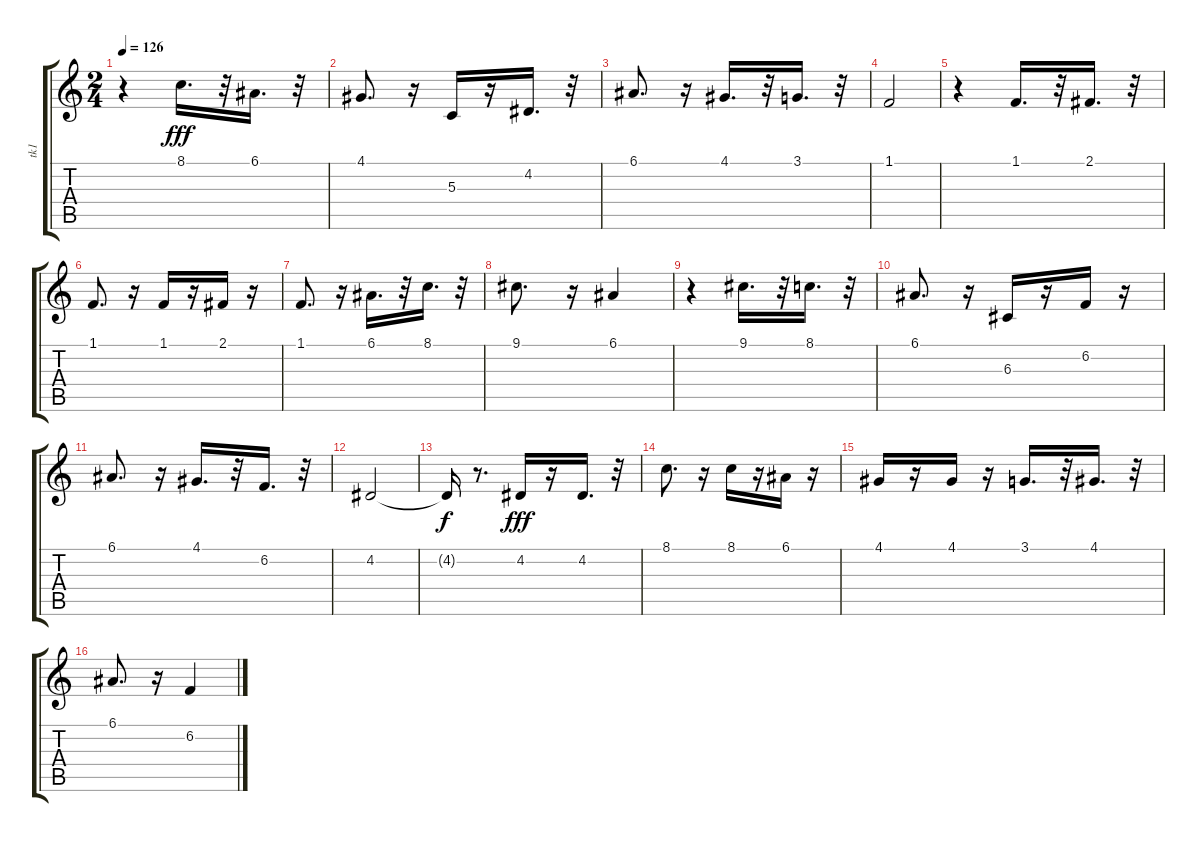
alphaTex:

\track ("tk1" "tk1") {instrument flute}
\staff {score tabs}
\tuning (E4 B3 G3 D3 A2 E2) {hide}
\ts (2 4)
\tempo 126
\clef g2
\ks c
r.4{dy fff} 8.1.16{d} r.32 6.1.16{d} r.32 |
4.1.8{d} r.16 5.3.16 r.16 4.2.16{d} r.32 |
6.1.8{d} r.16 4.1.16{d} r.32 3.1.16{d} r.32 |
1.1.2 |
r.4 1.1.16{d} r.32 2.1.16{d} r.32 |
1.1.8{d} r.16 1.1.16 r.16 2.1.16 r.16 |
1.1.8{d} r.16 6.1.16{d} r.32 8.1.16{d} r.32 |
9.1.8{d} r.16 6.1.4 |
r.4 9.1.16{d} r.32 8.1.16{d} r.32 |
6.1.8{d} r.16 6.3.16 r.16 6.2.16 r.16 |
6.1.8{d} r.16 4.1.16{d} r.32 6.2.16{d} r.32 |
4.2.2 |
4.2{t}.16{dy f} r.8{d} 4.2.16{dy fff} r.16 4.2.16{d} r.32 |
8.1.8{d} r.16 8.1.16 r.16 6.1.16 r.16 |
4.1.16 r.16 4.1.16 r.16 3.1.16{d} r.32 4.1.16{d} r.32 |
6.1.8{d} r.16 6.2.4
